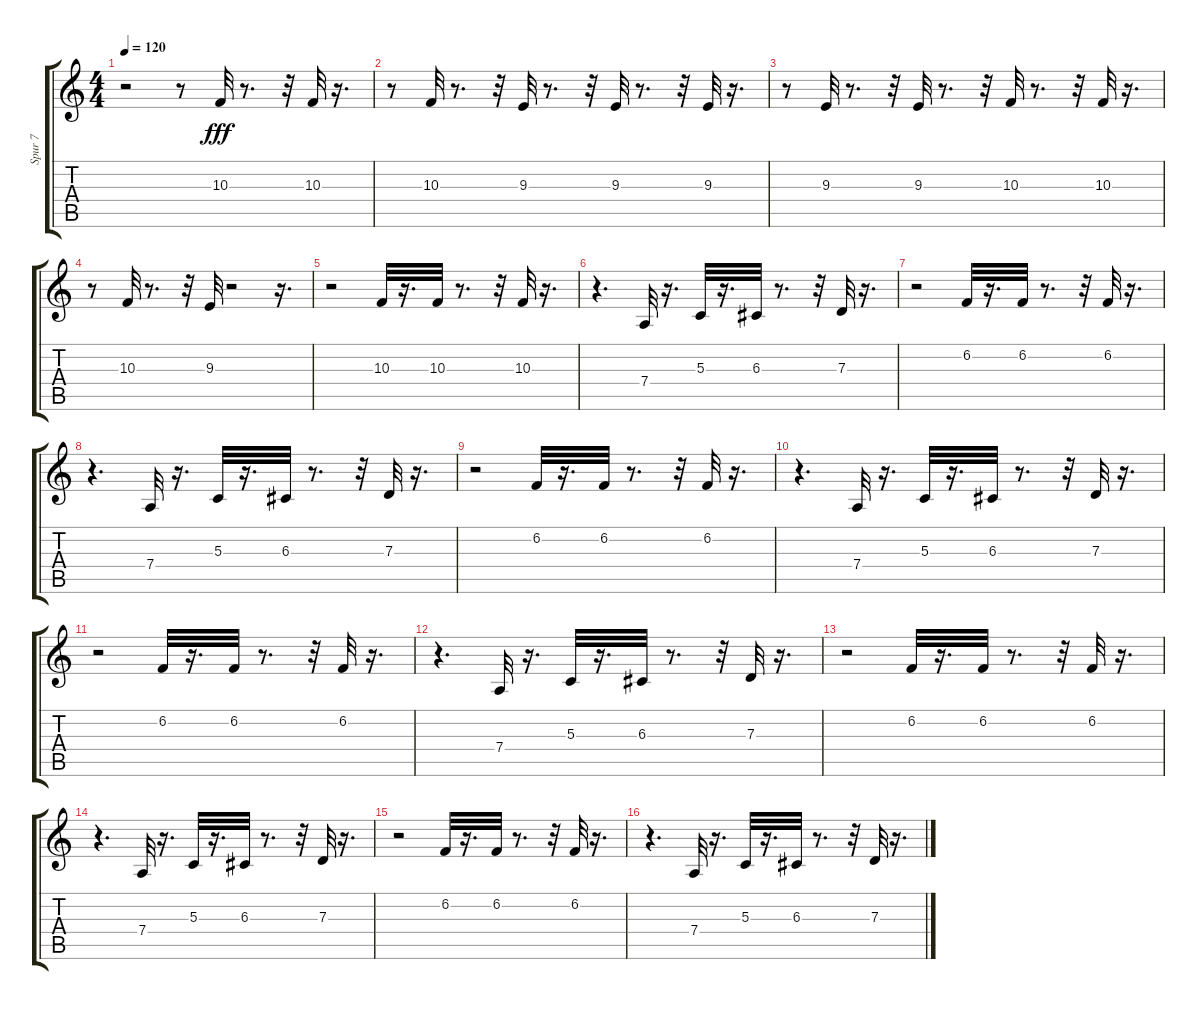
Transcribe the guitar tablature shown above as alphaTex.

\track ("Spur 7" "Spur 7") {instrument tenorsax}
\staff {score tabs}
\tuning (E4 B3 G3 D3 A2 E2) {hide}
\ts (4 4)
\tempo 120
\clef g2
\ks c
r.2{dy fff} r.8 10.3.32 r.8{d} r.32 10.3.32 r.16{d} |
r.8 10.3.32 r.8{d} r.32 9.3.32 r.8{d} r.32 9.3.32 r.8{d} r.32 9.3.32 r.16{d} |
r.8 9.3.32 r.8{d} r.32 9.3.32 r.8{d} r.32 10.3.32 r.8{d} r.32 10.3.32 r.16{d} |
r.8 10.3.32 r.8{d} r.32 9.3.32 r.2 r.16{d} |
r.2 10.3.32 r.16{d} 10.3.32 r.8{d} r.32 10.3.32 r.16{d} |
r.4{d} 7.4.32 r.16{d} 5.3.32 r.16{d} 6.3.32 r.8{d} r.32 7.3.32 r.16{d} |
r.2 6.2.32 r.16{d} 6.2.32 r.8{d} r.32 6.2.32 r.16{d} |
r.4{d} 7.4.32 r.16{d} 5.3.32 r.16{d} 6.3.32 r.8{d} r.32 7.3.32 r.16{d} |
r.2 6.2.32 r.16{d} 6.2.32 r.8{d} r.32 6.2.32 r.16{d} |
r.4{d} 7.4.32 r.16{d} 5.3.32 r.16{d} 6.3.32 r.8{d} r.32 7.3.32 r.16{d} |
r.2 6.2.32 r.16{d} 6.2.32 r.8{d} r.32 6.2.32 r.16{d} |
r.4{d} 7.4.32 r.16{d} 5.3.32 r.16{d} 6.3.32 r.8{d} r.32 7.3.32 r.16{d} |
r.2 6.2.32 r.16{d} 6.2.32 r.8{d} r.32 6.2.32 r.16{d} |
r.4{d} 7.4.32 r.16{d} 5.3.32 r.16{d} 6.3.32 r.8{d} r.32 7.3.32 r.16{d} |
r.2 6.2.32 r.16{d} 6.2.32 r.8{d} r.32 6.2.32 r.16{d} |
r.4{d} 7.4.32 r.16{d} 5.3.32 r.16{d} 6.3.32 r.8{d} r.32 7.3.32 r.16{d}
